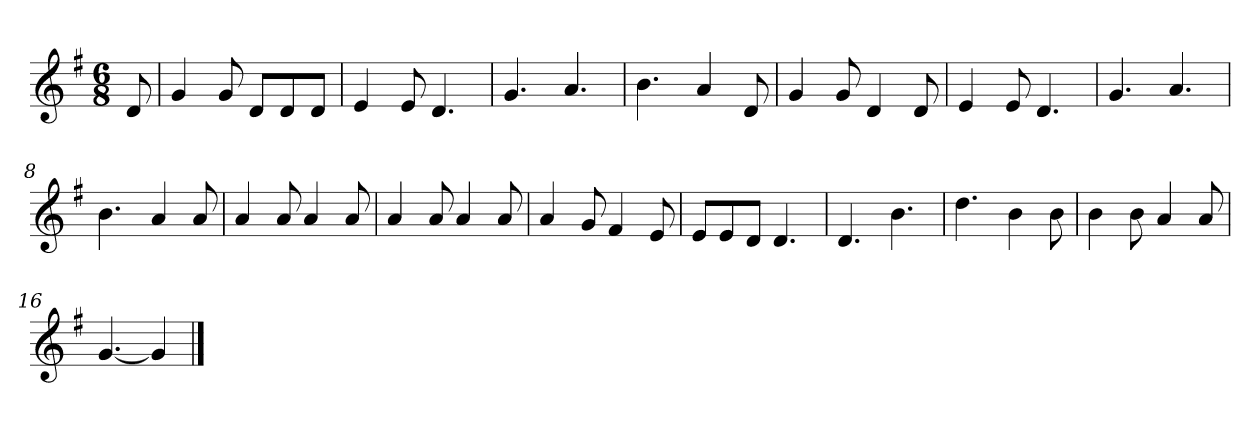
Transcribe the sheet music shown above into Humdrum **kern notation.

**kern
*part1
*staff1
*k[f#]
*M6/8
*MM120
=
8d
=1
4g
8g
8dL
8d
8dJ
=2
4e
8e
4.d
=3
4.g
4.a
=4
4.b
4a
8d
=5
4g
8g
4d
8d
=6
4e
8e
4.d
=7
4.g
4.a
=8
4.b
4a
8a
=9
4a
8a
4a
8a
=10
4a
8a
4a
8a
=11
4a
8g
4f#
8e
=12
8eL
8e
8dJ
4.d
=13
4.d
4.b
=14
4.dd
4b
8b
=15
4b
8b
4a
8a
=16
[4.g
4g]
==
*-
